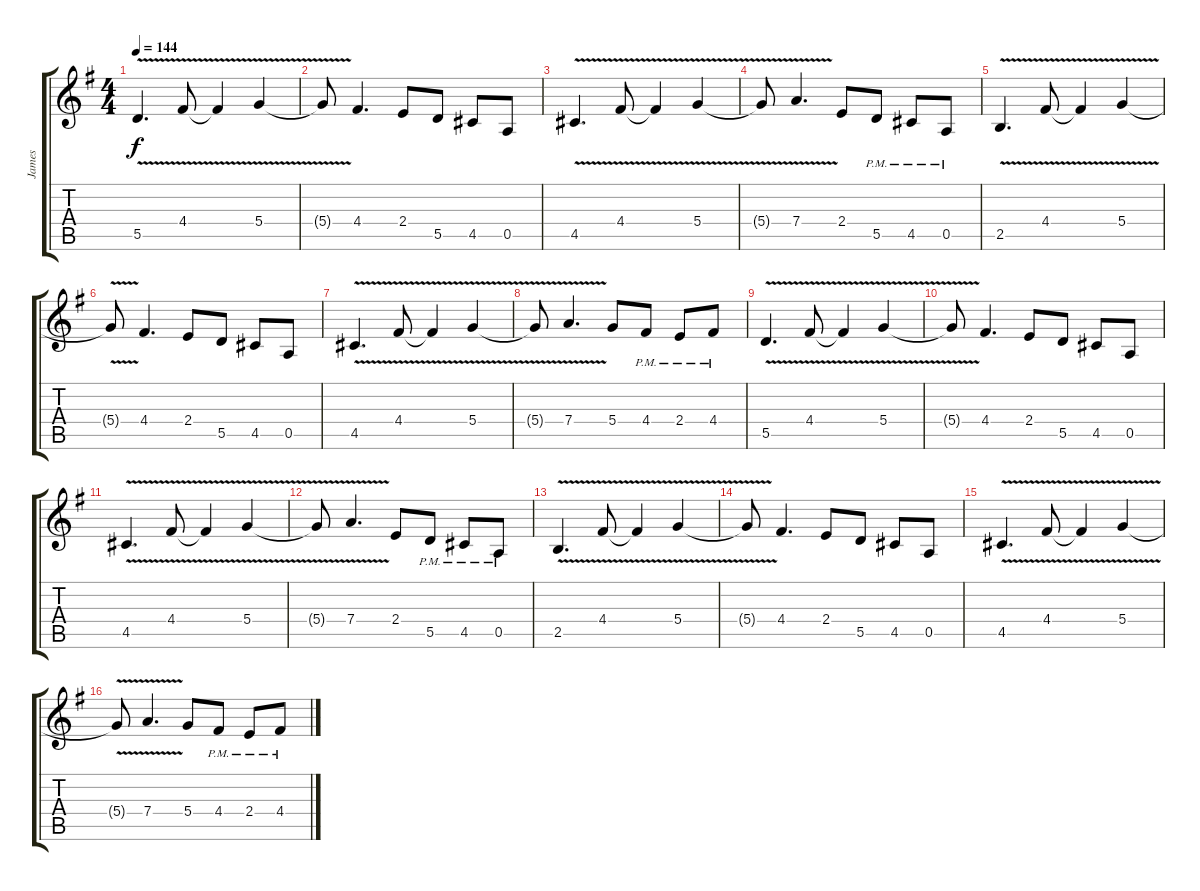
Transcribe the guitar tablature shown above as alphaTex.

\track ("James" "James") {instrument acousticguitarsteel}
\staff {score tabs}
\tuning (E4 B3 G3 D3 A2 E2) {hide}
\ts (4 4)
\tempo 144
\clef g2
\ks g
5.5{v}.4{d dy f} 4.4{v}.8 4.4{t}.4 5.4{v}.4 |
5.4{t}.8 4.4.4{d} 2.4.8 5.5.8 4.5.8 0.5.8 |
4.5{v}.4{d} 4.4{v}.8 4.4{t}.4 5.4{v}.4 |
5.4{t}.8 7.4{v}.4{d} 2.4.8 5.5{pm}.8 4.5{pm}.8 0.5{pm}.8 |
2.5{v}.4{d} 4.4{v}.8 4.4{t}.4 5.4{v}.4 |
5.4{t}.8 4.4.4{d} 2.4.8 5.5.8 4.5.8 0.5.8 |
4.5{v}.4{d} 4.4{v}.8 4.4{t}.4 5.4{v}.4 |
5.4{t}.8 7.4{v}.4{d} 5.4.8 4.4{pm}.8 2.4{pm}.8 4.4{pm}.8 |
5.5{v}.4{d} 4.4{v}.8 4.4{t}.4 5.4{v}.4 |
5.4{t}.8 4.4.4{d} 2.4.8 5.5.8 4.5.8 0.5.8 |
4.5{v}.4{d} 4.4{v}.8 4.4{t}.4 5.4{v}.4 |
5.4{t}.8 7.4{v}.4{d} 2.4.8 5.5{pm}.8 4.5{pm}.8 0.5{pm}.8 |
2.5{v}.4{d} 4.4{v}.8 4.4{t}.4 5.4{v}.4 |
5.4{t}.8 4.4.4{d} 2.4.8 5.5.8 4.5.8 0.5.8 |
4.5{v}.4{d} 4.4{v}.8 4.4{t}.4 5.4{v}.4 |
5.4{t}.8 7.4{v}.4{d} 5.4.8 4.4{pm}.8 2.4{pm}.8 4.4{pm}.8
